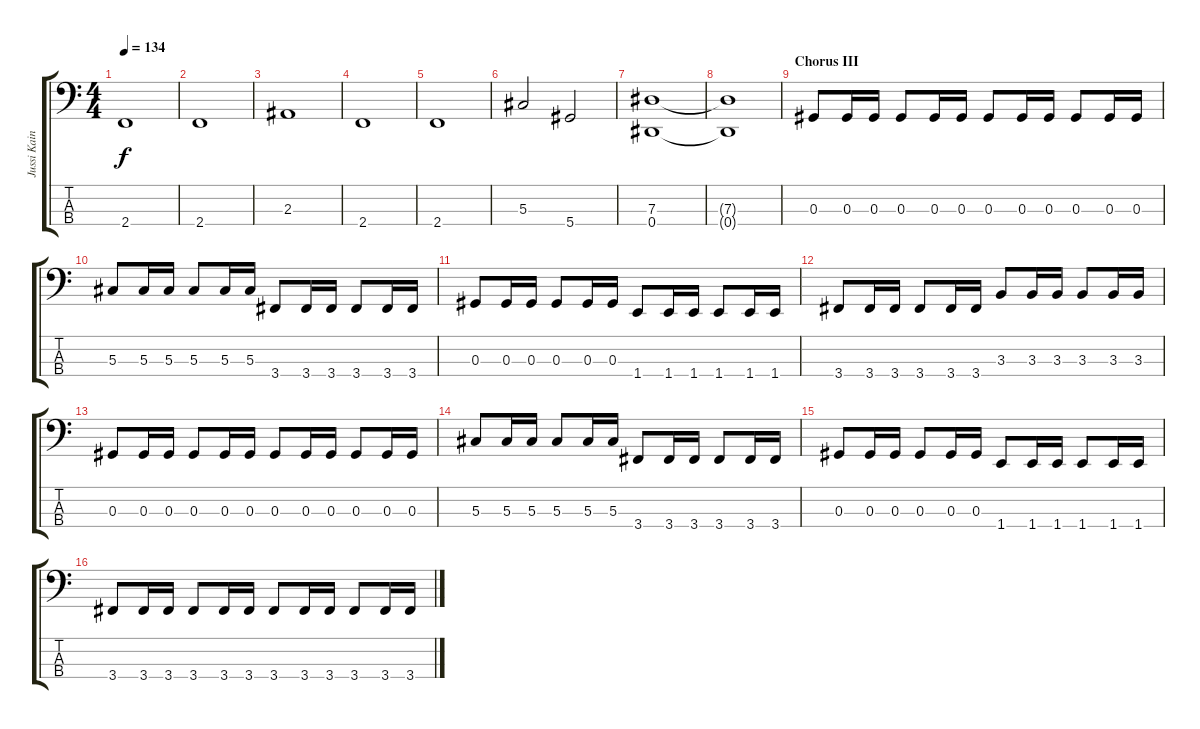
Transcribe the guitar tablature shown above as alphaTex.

\track ("Jussi Kainulainen - Bass" "Jussi Kain") {instrument electricbassfinger}
\staff {score tabs}
\tuning (Gb2 Db2 Ab1 Eb1) {hide}
\ts (4 4)
\tempo 134
\clef f4
\ks c
2.4{t}.1{dy f} |
2.4.1 |
2.3.1 |
2.4.1 |
2.4.1 |
5.3.2 5.4.2 |
(7.3 0.4).1 |
(7.3{t} 0.4{t}).1 |
\section ("" "Chorus III")
0.3.8{volume 13 instrument electricbassfinger} 0.3.16 0.3.16 0.3.8 0.3.16 0.3.16 0.3.8 0.3.16 0.3.16 0.3.8 0.3.16 0.3.16 |
5.3.8 5.3.16 5.3.16 5.3.8 5.3.16 5.3.16 3.4.8 3.4.16 3.4.16 3.4.8 3.4.16 3.4.16 |
0.3.8 0.3.16 0.3.16 0.3.8 0.3.16 0.3.16 1.4.8 1.4.16 1.4.16 1.4.8 1.4.16 1.4.16 |
3.4.8 3.4.16 3.4.16 3.4.8 3.4.16 3.4.16 3.3.8 3.3.16 3.3.16 3.3.8 3.3.16 3.3.16 |
0.3.8 0.3.16 0.3.16 0.3.8 0.3.16 0.3.16 0.3.8 0.3.16 0.3.16 0.3.8 0.3.16 0.3.16 |
5.3.8 5.3.16 5.3.16 5.3.8 5.3.16 5.3.16 3.4.8 3.4.16 3.4.16 3.4.8 3.4.16 3.4.16 |
0.3.8 0.3.16 0.3.16 0.3.8 0.3.16 0.3.16 1.4.8 1.4.16 1.4.16 1.4.8 1.4.16 1.4.16 |
3.4.8 3.4.16 3.4.16 3.4.8 3.4.16 3.4.16 3.4.8 3.4.16 3.4.16 3.4.8 3.4.16 3.4.16
